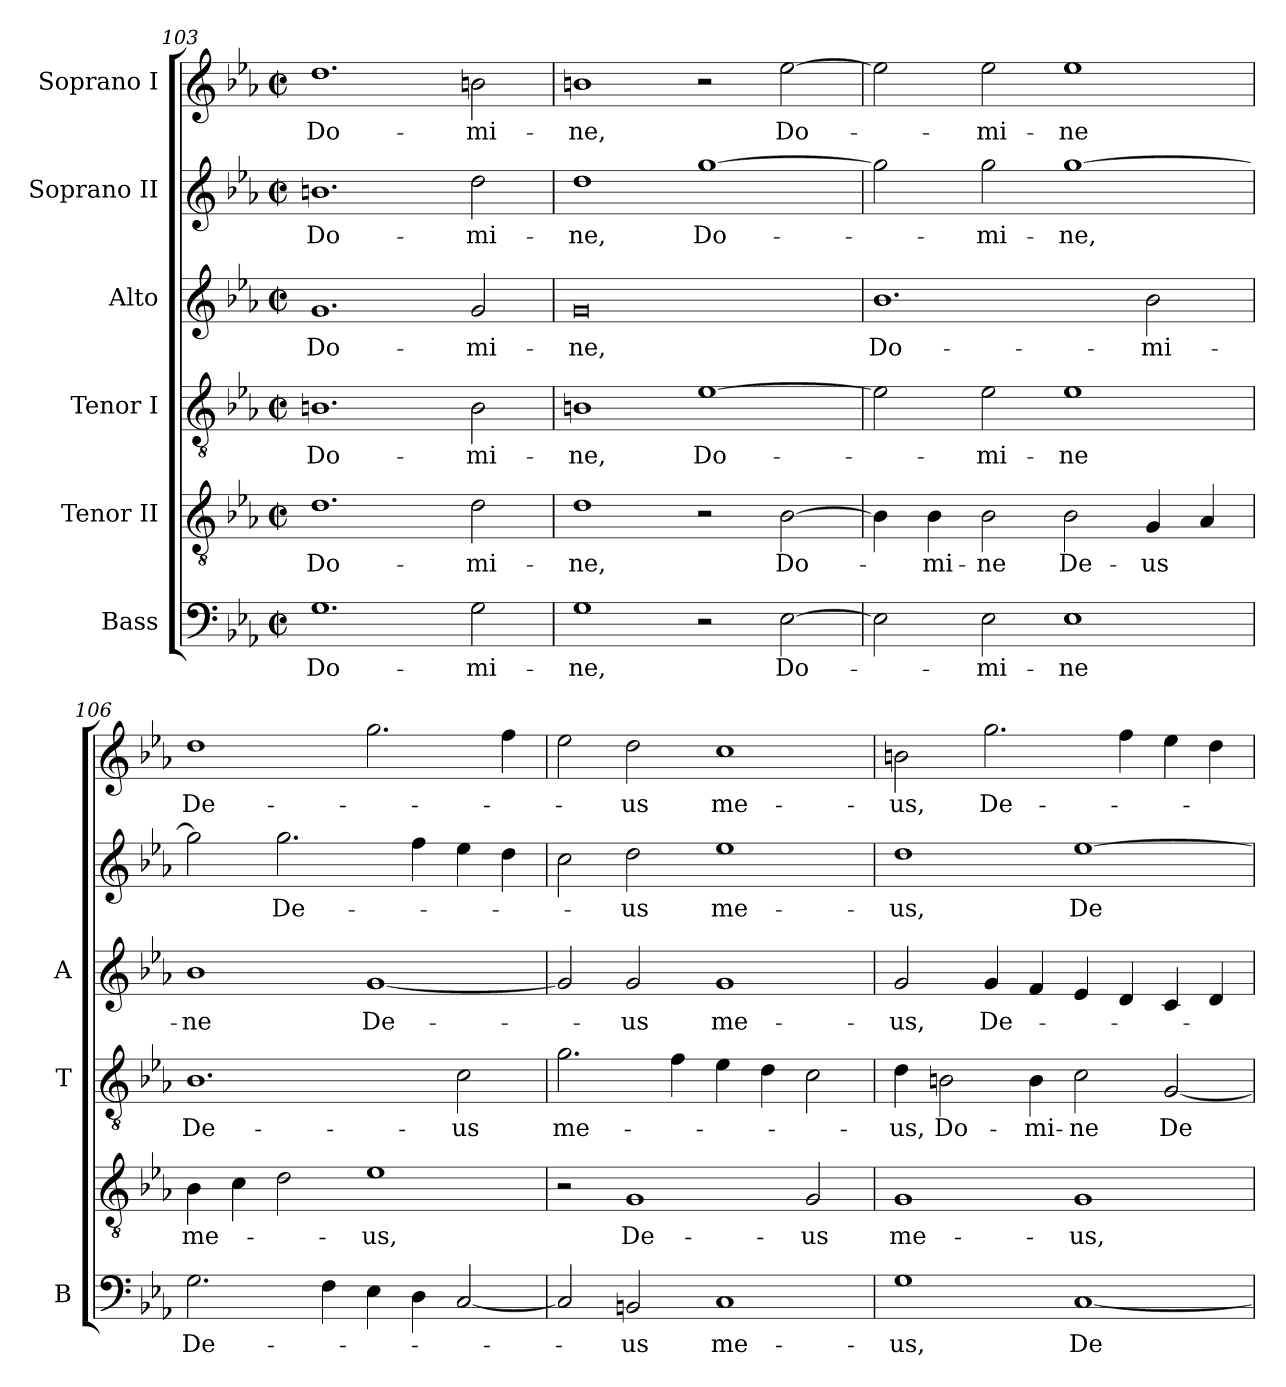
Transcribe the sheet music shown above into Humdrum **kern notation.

**kern	**text	**kern	**text	**kern	**text	**kern	**text	**kern	**text	**kern	**text
*part6	*part6	*part5	*part5	*part4	*part4	*part3	*part3	*part2	*part2	*part1	*part1
*staff6	*staff6	*staff5	*staff5	*staff4	*staff4	*staff3	*staff3	*staff2	*staff2	*staff1	*staff1
*I"Bass	*	*I"Tenor II	*	*I"Tenor I	*	*I"Alto	*	*I"Soprano II	*	*I"Soprano I	*
*I'B	*	*	*	*I'T	*	*I'A	*	*	*	*	*
*clefF4	*	*clefGv2	*	*clefGv2	*	*clefG2	*	*clefG2	*	*clefG2	*
*k[b-e-a-]	*	*k[b-e-a-]	*	*k[b-e-a-]	*	*k[b-e-a-]	*	*k[b-e-a-]	*	*k[b-e-a-]	*
*E-:	*	*E-:	*	*E-:	*	*E-:	*	*E-:	*	*E-:	*
*M2/2	*	*M2/2	*	*M2/2	*	*M2/2	*	*M2/2	*	*M2/2	*
*met(c|)	*	*met(c|)	*	*met(c|)	*	*met(c|)	*	*met(c|)	*	*met(c|)	*
=103	=103	=103	=103	=103	=103	=103	=103	=103	=103	=103	=103
!	!LO:LY:b	!	!LO:LY:b	!	!LO:LY:b	!	!LO:LY:b	!	!LO:LY:b	!	!LO:LY:b
1.G	Do-	1.d	Do-	1.Bn	Do-	1.g	Do-	1.bn	Do-	1.dd	Do-
!	!LO:LY:b	!	!LO:LY:b	!	!LO:LY:b	!	!LO:LY:b	!	!LO:LY:b	!	!LO:LY:b
2G\	-mi-	2d\	-mi-	2B\	-mi-	2g/	-mi-	2dd\	-mi-	2bn\	-mi-
=104	=104	=104	=104	=104	=104	=104	=104	=104	=104	=104	=104
!	!LO:LY:b	!	!LO:LY:b	!	!LO:LY:b	!	!LO:LY:b	!	!LO:LY:b	!	!LO:LY:b
1G	-ne,	1d	-ne,	1Bn	-ne,	0g	-ne,	1dd	-ne,	1bn	-ne,
!	!	!	!	!	!LO:LY:b	!	!	!	!LO:LY:b	!	!
2r	.	2r	.	[>1e-	Do-	.	.	[>1gg	Do-	2r	.
!	!LO:LY:b	!	!LO:LY:b	!	!	!	!	!	!	!	!LO:LY:b
[>2E-\	Do-	[>2B-\	Do-	.	.	.	.	.	.	[>2ee-\	Do-
=105	=105	=105	=105	=105	=105	=105	=105	=105	=105	=105	=105
!	!	!	!	!	!	!	!LO:LY:b	!	!	!	!
2E-\]	.	4B-\]	.	2e-\]	.	1.b-	Do-	2gg\]	.	2ee-\]	.
!	!	!	!LO:LY:b	!	!	!	!	!	!	!	!
.	.	4B-\	-mi-	.	.	.	.	.	.	.	.
!	!LO:LY:b	!	!LO:LY:b	!	!LO:LY:b	!	!	!	!LO:LY:b	!	!LO:LY:b
2E-\	-mi-	2B-\	-ne	2e-\	-mi-	.	.	2gg\	-mi-	2ee-\	-mi-
!	!LO:LY:b	!	!LO:LY:b	!	!LO:LY:b	!	!	!	!LO:LY:b	!	!LO:LY:b
1E-	-ne	2B-\	De-	1e-	-ne	.	.	[>1gg	-ne,	1ee-	-ne
!	!	!	!LO:LY:b	!	!	!	!LO:LY:b	!	!	!	!
.	.	4G/	-us	.	.	2b-\	-mi-	.	.	.	.
.	.	4A-/	.	.	.	.	.	.	.	.	.
=106	=106	=106	=106	=106	=106	=106	=106	=106	=106	=106	=106
!	!LO:LY:b	!	!LO:LY:b	!	!LO:LY:b	!	!LO:LY:b	!	!	!	!LO:LY:b
2.G\	De-	4B-\	me-	1.B-	De-	1b-	-ne	2gg\]	.	1dd	De-
.	.	4c\	.	.	.	.	.	.	.	.	.
!	!	!	!	!	!	!	!	!	!LO:LY:b	!	!
.	.	2d\	.	.	.	.	.	2.gg\	De-	.	.
4F\	.	.	.	.	.	.	.	.	.	.	.
!	!	!	!LO:LY:b	!	!	!	!LO:LY:b	!	!	!	!
4E-\	.	1e-	-us,	.	.	[<1g	De-	.	.	2.gg\	.
4D\	.	.	.	.	.	.	.	4ff\	.	.	.
!	!	!	!	!	!LO:LY:b	!	!	!	!	!	!
[<2C/	.	.	.	2c\	-us	.	.	4ee-\	.	.	.
.	.	.	.	.	.	.	.	4dd\	.	4ff\	.
!!LO:PB:g=z
=107	=107	=107	=107	=107	=107	=107	=107	=107	=107	=107	=107
!	!	!	!	!	!LO:LY:b	!	!	!	!	!	!
2C/]	.	2r	.	2.g\	me-	2g/]	.	2cc\	.	2ee-\	.
!	!LO:LY:b	!	!LO:LY:b	!	!	!	!LO:LY:b	!	!LO:LY:b	!	!LO:LY:b
2BBn/	-us	1G	De-	.	.	2g/	-us	2dd\	-us	2dd\	-us
.	.	.	.	4f\	.	.	.	.	.	.	.
!	!LO:LY:b	!	!	!	!	!	!LO:LY:b	!	!LO:LY:b	!	!LO:LY:b
1C	me-	.	.	4e-\	.	1g	me-	1ee-	me-	1cc	me-
.	.	.	.	4d\	.	.	.	.	.	.	.
!	!	!	!LO:LY:b	!	!	!	!	!	!	!	!
.	.	2G/	-us	2c\	.	.	.	.	.	.	.
=108	=108	=108	=108	=108	=108	=108	=108	=108	=108	=108	=108
!	!LO:LY:b	!	!LO:LY:b	!	!LO:LY:b	!	!LO:LY:b	!	!LO:LY:b	!	!LO:LY:b
1G	-us,	1G	me-	4d\	-us,	2g/	-us,	1dd	-us,	2bn\	-us,
!	!	!	!	!	!LO:LY:b	!	!	!	!	!	!
.	.	.	.	2Bn\	Do-	.	.	.	.	.	.
!	!	!	!	!	!	!	!LO:LY:b	!	!	!	!LO:LY:b
.	.	.	.	.	.	4g/	De-	.	.	2.gg\	De-
!	!	!	!	!	!LO:LY:b	!	!	!	!	!	!
.	.	.	.	4B\	-mi-	4f/	.	.	.	.	.
!	!LO:LY:b	!	!LO:LY:b	!	!LO:LY:b	!	!	!	!LO:LY:b	!	!
[<1C	De-	1G	-us,	2c\	-ne	4e-/	.	[>1ee-	De-	.	.
.	.	.	.	.	.	4d/	.	.	.	4ff\	.
!	!	!	!	!	!LO:LY:b	!	!	!	!	!	!
.	.	.	.	[<2G/	De-	4c/	.	.	.	4ee-\	.
.	.	.	.	.	.	4d/	.	.	.	4dd\	.
=	=	=	=	=	=	=	=	=	=	=	=
*-	*-	*-	*-	*-	*-	*-	*-	*-	*-	*-	*-
